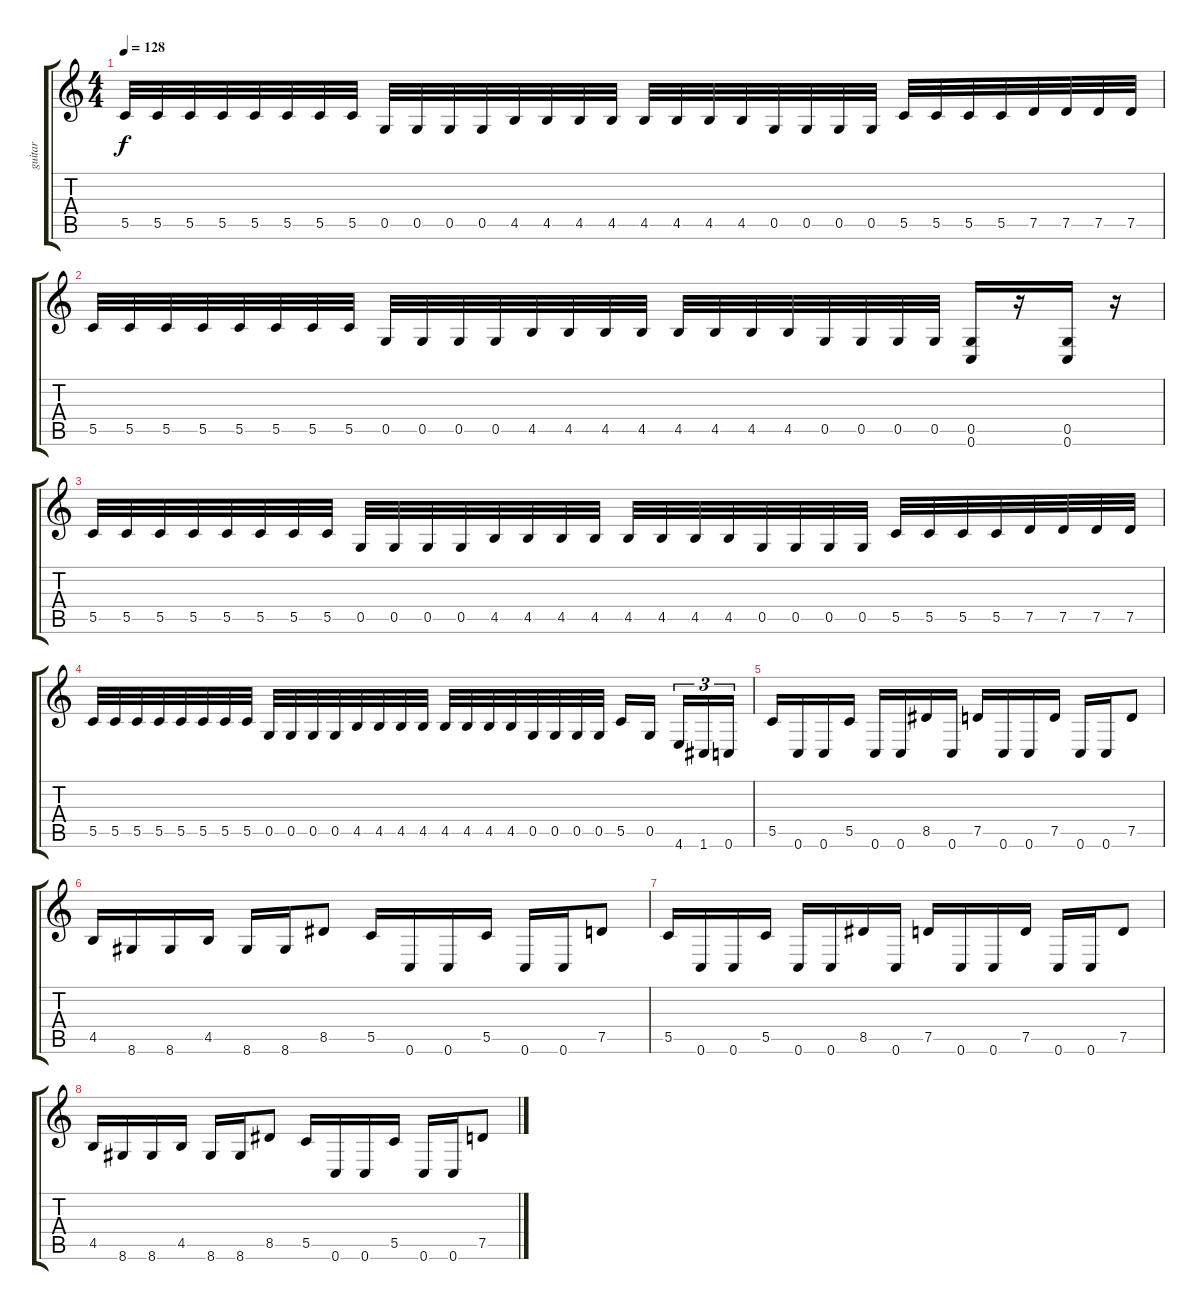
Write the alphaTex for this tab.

\track ("guitar" "guitar") {instrument distortionguitar}
\staff {score tabs}
\tuning (D4 A3 F3 C3 G2 C2) {hide}
\ts (4 4)
\tempo 128
\clef g2
\ks c
5.5.32{dy f} 5.5.32 5.5.32 5.5.32 5.5.32 5.5.32 5.5.32 5.5.32 0.5.32 0.5.32 0.5.32 0.5.32 4.5.32 4.5.32 4.5.32 4.5.32 4.5.32 4.5.32 4.5.32 4.5.32 0.5.32 0.5.32 0.5.32 0.5.32 5.5.32 5.5.32 5.5.32 5.5.32 7.5.32 7.5.32 7.5.32 7.5.32 |
5.5.32 5.5.32 5.5.32 5.5.32 5.5.32 5.5.32 5.5.32 5.5.32 0.5.32 0.5.32 0.5.32 0.5.32 4.5.32 4.5.32 4.5.32 4.5.32 4.5.32 4.5.32 4.5.32 4.5.32 0.5.32 0.5.32 0.5.32 0.5.32 (0.5 0.6).16 r.16 (0.5 0.6).16 r.16 |
5.5.32 5.5.32 5.5.32 5.5.32 5.5.32 5.5.32 5.5.32 5.5.32 0.5.32 0.5.32 0.5.32 0.5.32 4.5.32 4.5.32 4.5.32 4.5.32 4.5.32 4.5.32 4.5.32 4.5.32 0.5.32 0.5.32 0.5.32 0.5.32 5.5.32 5.5.32 5.5.32 5.5.32 7.5.32 7.5.32 7.5.32 7.5.32 |
5.5.32 5.5.32 5.5.32 5.5.32 5.5.32 5.5.32 5.5.32 5.5.32 0.5.32 0.5.32 0.5.32 0.5.32 4.5.32 4.5.32 4.5.32 4.5.32 4.5.32 4.5.32 4.5.32 4.5.32 0.5.32 0.5.32 0.5.32 0.5.32 5.5.16 0.5.16 4.6.16{tu (3 2)} 1.6.16{tu (3 2)} 0.6.16{tu (3 2)} |
5.5.16 0.6.16 0.6.16 5.5.16 0.6.16 0.6.16 8.5.16 0.6.16 7.5.16 0.6.16 0.6.16 7.5.16 0.6.16 0.6.16 7.5.8 |
4.5.16 8.6.16 8.6.16 4.5.16 8.6.16 8.6.16 8.5.8 5.5.16 0.6.16 0.6.16 5.5.16 0.6.16 0.6.16 7.5.8 |
5.5.16 0.6.16 0.6.16 5.5.16 0.6.16 0.6.16 8.5.16 0.6.16 7.5.16 0.6.16 0.6.16 7.5.16 0.6.16 0.6.16 7.5.8 |
4.5.16 8.6.16 8.6.16 4.5.16 8.6.16 8.6.16 8.5.8 5.5.16 0.6.16 0.6.16 5.5.16 0.6.16 0.6.16 7.5.8
